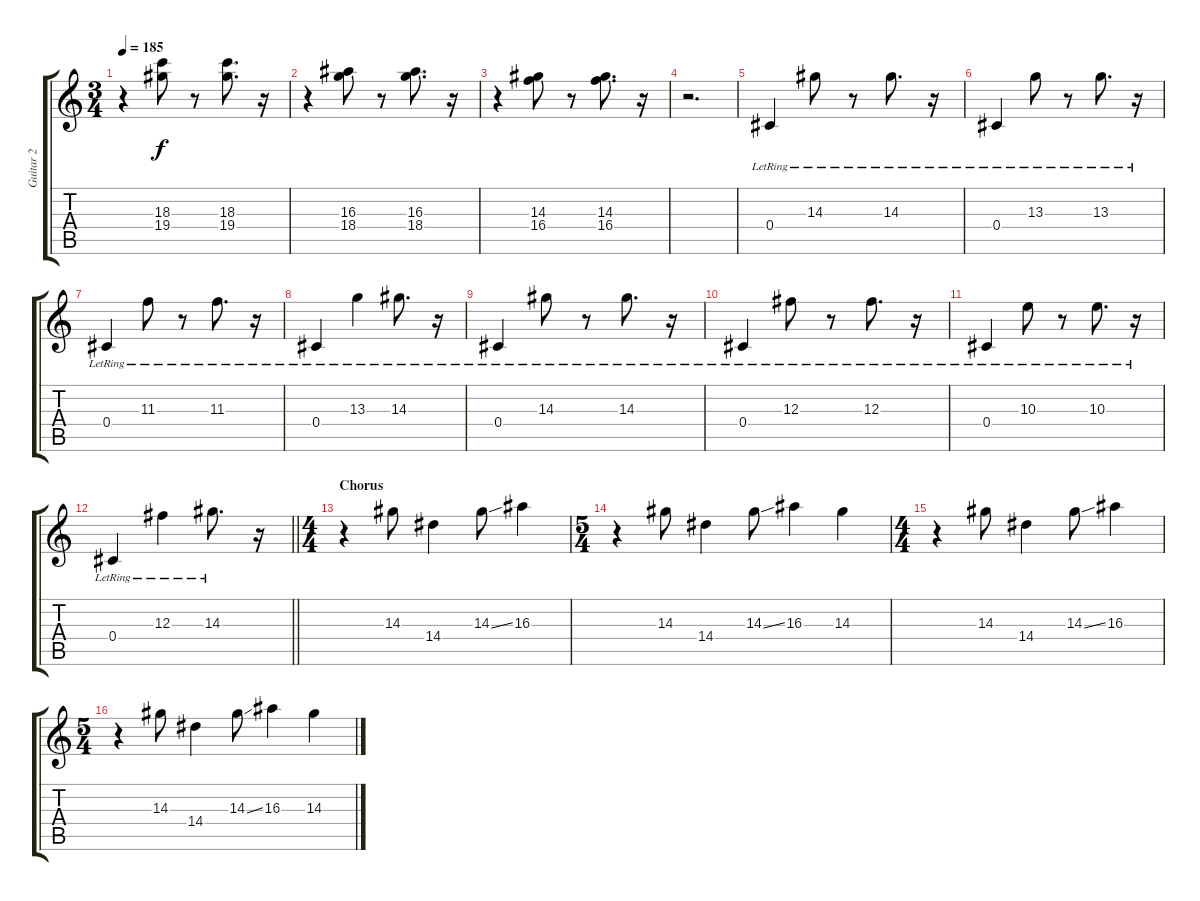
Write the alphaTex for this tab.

\track ("Guitar 2" "Guitar 2") {instrument distortionguitar}
\staff {score tabs}
\tuning (Eb4 Bb3 Gb3 Db3 Ab2 Db2) {hide}
\ts (3 4)
\tempo 185
\clef g2
\ks c
r.4{dy f} (18.3 19.4).8 r.8 (18.3 19.4).8{d} r.16 |
r.4 (16.3 18.4).8 r.8 (16.3 18.4).8{d} r.16 |
r.4 (14.3 16.4).8 r.8 (14.3 16.4).8{d} r.16 |
r.2{d} |
0.4{lr}.4 14.3{lr}.8 r.8 14.3{lr}.8{d} r.16 |
0.4{lr}.4 13.3{lr}.8 r.8 13.3{lr}.8{d} r.16 |
0.4{lr}.4 11.3{lr}.8 r.8 11.3{lr}.8{d} r.16 |
0.4{lr}.4 13.3{lr}.4 14.3{lr}.8{d} r.16 |
0.4{lr}.4 14.3{lr}.8 r.8 14.3{lr}.8{d} r.16 |
0.4{lr}.4 12.3{lr}.8 r.8 12.3{lr}.8{d} r.16 |
0.4{lr}.4 10.3{lr}.8 r.8 10.3{lr}.8{d} r.16 |
\barLineRight lightlight
0.4{lr}.4 12.3{lr}.4 14.3{lr}.8{d} r.16 |
\ts (4 4)
\section ("" "Chorus")
r.4 14.3.8 14.4.4 14.3{ss}.8 16.3.4 |
\ts (5 4)
r.4 14.3.8 14.4.4 14.3{ss}.8 16.3.4 14.3.4 |
\ts (4 4)
r.4 14.3.8 14.4.4 14.3{ss}.8 16.3.4 |
\ts (5 4)
r.4 14.3.8 14.4.4 14.3{ss}.8 16.3.4 14.3.4
